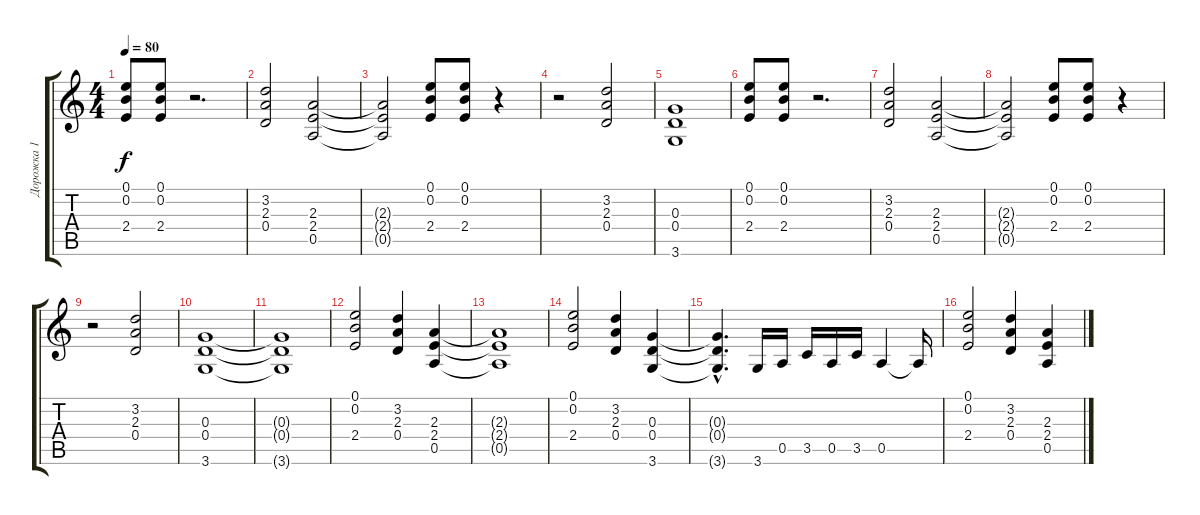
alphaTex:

\track ("Дорожка 1" "Дорожка 1") {instrument distortionguitar}
\staff {score tabs}
\tuning (E4 B3 G3 D3 A2 E2) {hide}
\ts (4 4)
\tempo 80
\clef g2
\ks c
(0.1 0.2 2.4).8{dy f} (0.1 0.2 2.4).8 r.2{d} |
(3.2 2.3 0.4).2 (2.3 2.4 0.5).2 |
(2.3{t} 2.4{t} 0.5{t}).2 (0.1 0.2 2.4).8 (0.1 0.2 2.4).8 r.4 |
r.2 (3.2 2.3 0.4).2 |
(0.3 0.4 3.6).1 |
(0.1 0.2 2.4).8 (0.1 0.2 2.4).8 r.2{d} |
(3.2 2.3 0.4).2 (2.3 2.4 0.5).2 |
(2.3{t} 2.4{t} 0.5{t}).2 (0.1 0.2 2.4).8 (0.1 0.2 2.4).8 r.4 |
r.2 (3.2 2.3 0.4).2 |
(0.3 0.4 3.6).1 |
(0.3{t} 0.4{t} 3.6{t}).1 |
(0.1 0.2 2.4).2 (3.2 2.3 0.4).4 (2.3 2.4 0.5).4 |
(2.3{t} 2.4{t} 0.5{t}).1 |
(0.1 0.2 2.4).2 (3.2 2.3 0.4).4 (0.3 0.4 3.6).4 |
(0.3{hac t} 0.4{hac t} 3.6{hac t}).4{d} 3.6.16 0.5.16 3.5.16 0.5.16 3.5.16 0.5.4 0.5{t}.16 |
(0.1 0.2 2.4).2 (3.2 2.3 0.4).4 (2.3 2.4 0.5).4
